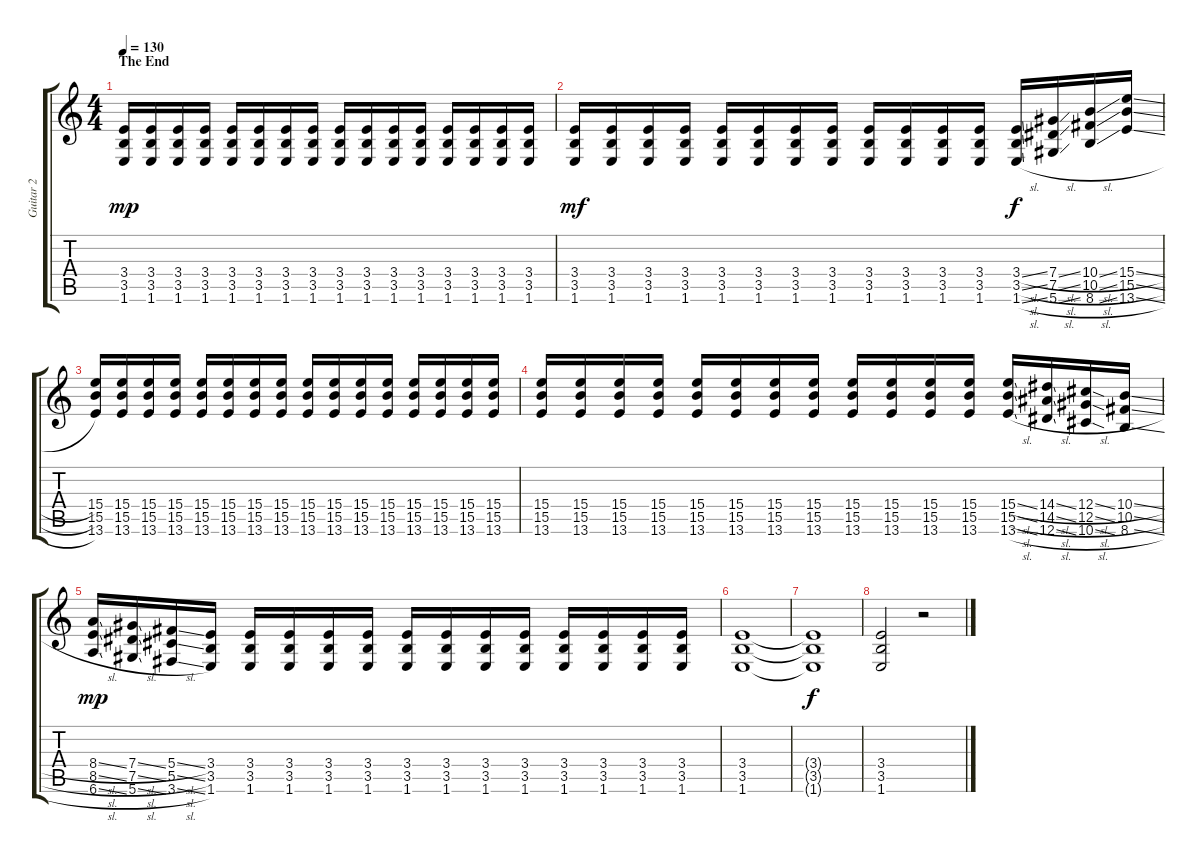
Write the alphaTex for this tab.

\track ("Guitar 2" "Guitar 2") {instrument distortionguitar}
\staff {score tabs}
\tuning (Eb4 Bb3 Gb3 Db3 Ab2 Eb2) {hide}
\ts (4 4)
\section ("" "The End")
\tempo 130
\clef g2
\ks c
(3.4 3.5 1.6).16{dy mp volume 16} (3.4 3.5 1.6).16 (3.4 3.5 1.6).16 (3.4 3.5 1.6).16 (3.4 3.5 1.6).16 (3.4 3.5 1.6).16 (3.4 3.5 1.6).16 (3.4 3.5 1.6).16 (3.4 3.5 1.6).16 (3.4 3.5 1.6).16 (3.4 3.5 1.6).16 (3.4 3.5 1.6).16 (3.4 3.5 1.6).16 (3.4 3.5 1.6).16 (3.4 3.5 1.6).16 (3.4 3.5 1.6).16 |
(3.4 3.5 1.6).16{dy mf} (3.4 3.5 1.6).16 (3.4 3.5 1.6).16 (3.4 3.5 1.6).16 (3.4 3.5 1.6).16 (3.4 3.5 1.6).16 (3.4 3.5 1.6).16 (3.4 3.5 1.6).16 (3.4 3.5 1.6).16 (3.4 3.5 1.6).16 (3.4 3.5 1.6).16 (3.4 3.5 1.6).16 (3.4{sl} 3.5{sl} 1.6{sl}).16{dy f} (7.4{sl} 7.5{sl} 5.6{sl}).16 (10.4{sl} 10.5{sl} 8.6{sl}).16 (15.4{sl} 15.5{sl} 13.6{sl}).16 |
(15.4 15.5 13.6).16 (15.4 15.5 13.6).16 (15.4 15.5 13.6).16 (15.4 15.5 13.6).16 (15.4 15.5 13.6).16 (15.4 15.5 13.6).16 (15.4 15.5 13.6).16 (15.4 15.5 13.6).16 (15.4 15.5 13.6).16 (15.4 15.5 13.6).16 (15.4 15.5 13.6).16 (15.4 15.5 13.6).16 (15.4 15.5 13.6).16 (15.4 15.5 13.6).16 (15.4 15.5 13.6).16 (15.4 15.5 13.6).16 |
(15.4 15.5 13.6).16 (15.4 15.5 13.6).16 (15.4 15.5 13.6).16 (15.4 15.5 13.6).16 (15.4 15.5 13.6).16 (15.4 15.5 13.6).16 (15.4 15.5 13.6).16 (15.4 15.5 13.6).16 (15.4 15.5 13.6).16 (15.4 15.5 13.6).16 (15.4 15.5 13.6).16 (15.4 15.5 13.6).16 (15.4{sl} 15.5{sl} 13.6{sl}).16 (14.4{sl} 14.5{sl} 12.6{sl}).16 (12.4{sl} 12.5{sl} 10.6{sl}).16 (10.4{sl} 10.5{sl} 8.6{sl}).16 |
(8.4{sl} 8.5{sl} 6.6{sl}).16{dy mp} (7.4{sl} 7.5{sl} 5.6{sl}).16 (5.4{sl} 5.5{sl} 3.6{sl}).16 (3.4 3.5 1.6).16 (3.4 3.5 1.6).16 (3.4 3.5 1.6).16 (3.4 3.5 1.6).16 (3.4 3.5 1.6).16 (3.4 3.5 1.6).16 (3.4 3.5 1.6).16 (3.4 3.5 1.6).16 (3.4 3.5 1.6).16 (3.4 3.5 1.6).16 (3.4 3.5 1.6).16 (3.4 3.5 1.6).16 (3.4 3.5 1.6).16 |
(3.4 3.5 1.6).1 |
(3.4{t} 3.5{t} 1.6{t}).1{dy f volume 0} |
(3.4 3.5 1.6).2{volume 13} r.2
